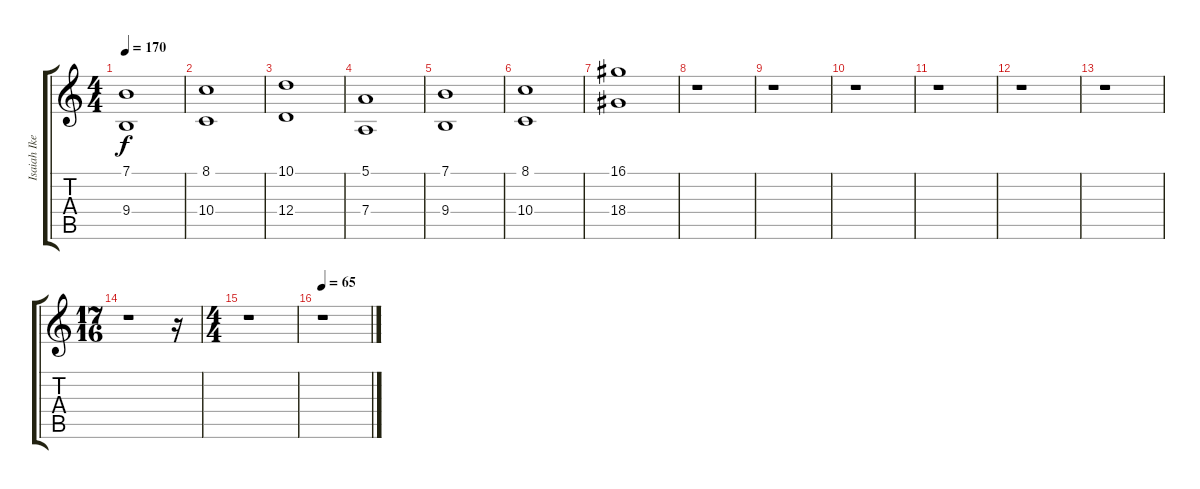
\track ("Isaiah Ikey Owens [Piano/Synth/Organ]" "Isaiah Ike") {instrument synthstrings1}
\staff {score tabs}
\tuning (E4 B3 G3 D3 A2 E2) {hide}
\ts (4 4)
\tempo 170
\clef g2
\ks c
(7.1 9.4).1{dy f} |
(8.1 10.4).1 |
(10.1 12.4).1 |
(5.1 7.4).1 |
(7.1 9.4).1 |
(8.1 10.4).1 |
(16.1 18.4).1 |
r.1 |
r.1 |
r.1 |
r.1 |
r.1 |
r.1 |
\ts (17 16)
r.1 r.16 |
\ts (4 4)
r.1 |
\tempo 65
r.1
